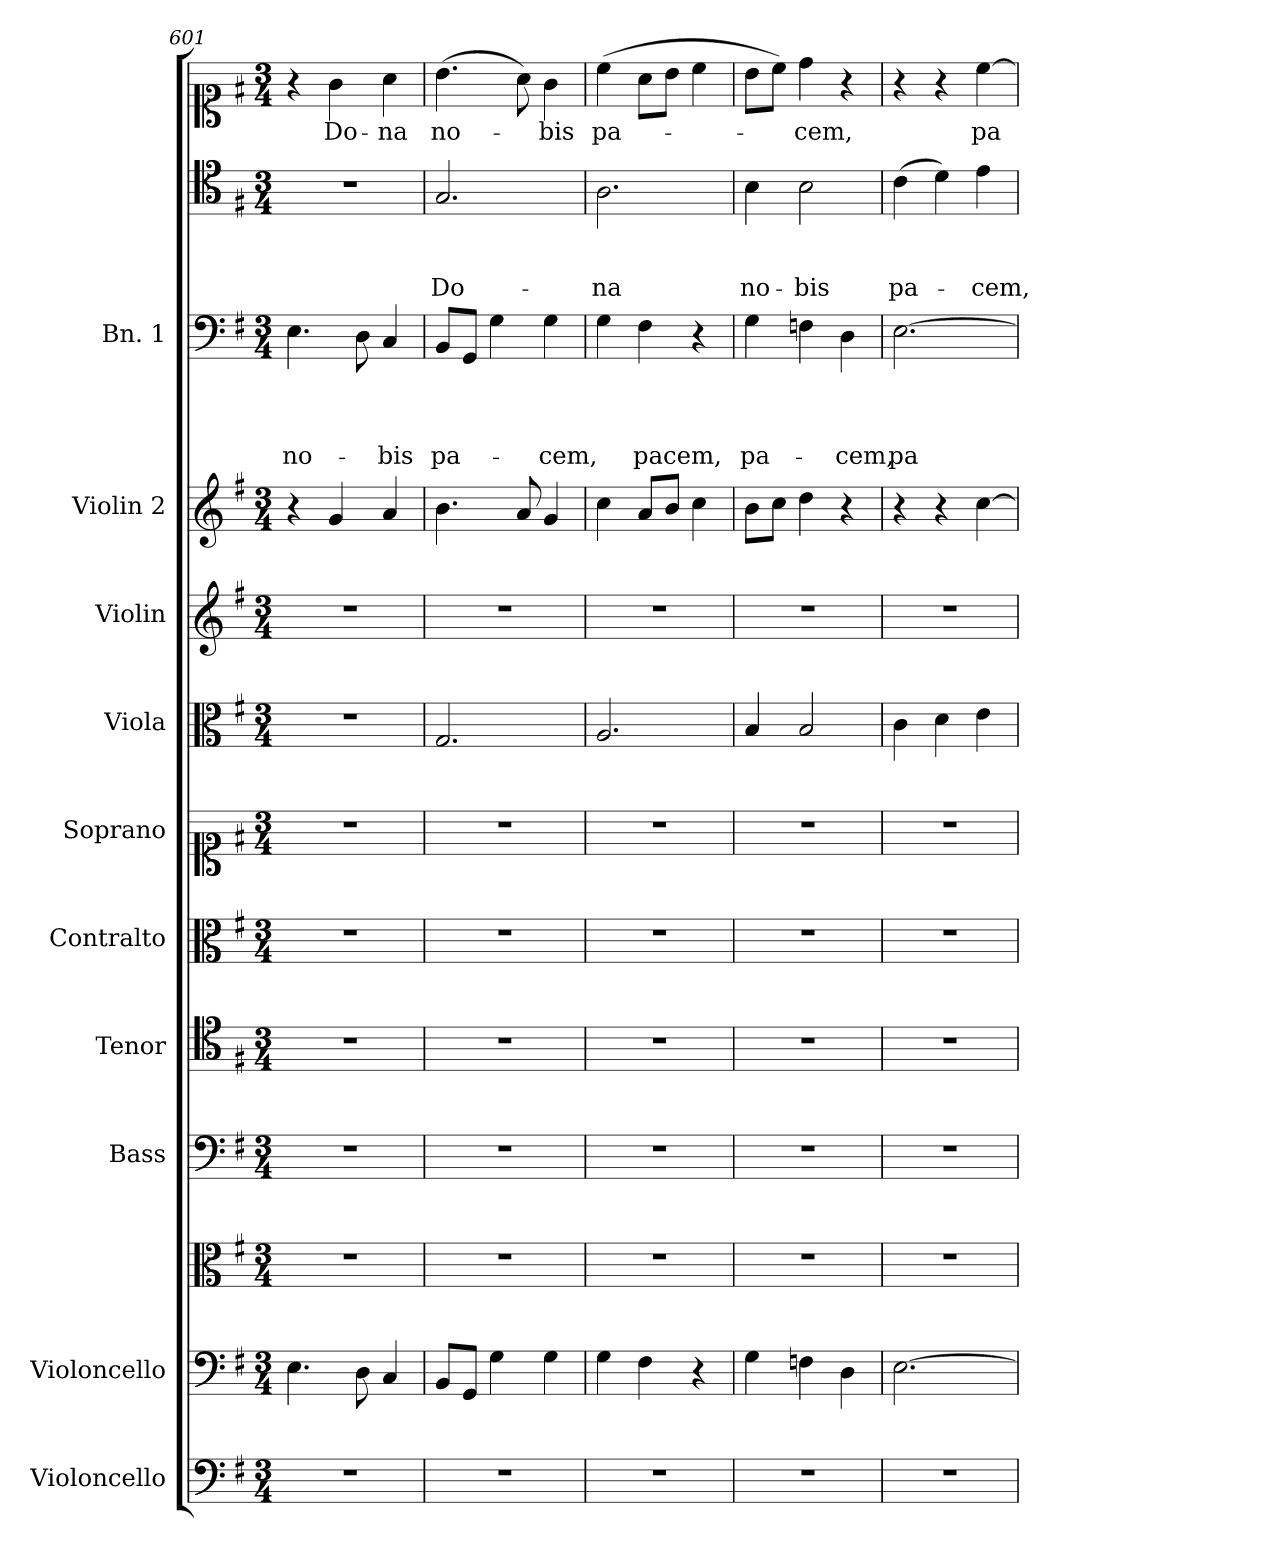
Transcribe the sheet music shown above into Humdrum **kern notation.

**kern	**kern	**kern	**kern	**kern	**kern	**kern	**kern	**kern	**kern	**kern	**text	**text	**text	**text	**kern	**text	**text	**text	**kern	**text
*part13	*part12	*part11	*part10	*part9	*part8	*part7	*part6	*part5	*part4	*part3	*part3	*part3	*part3	*part3	*part2	*part2	*part2	*part2	*part1	*part1
*staff13	*staff12	*staff11	*staff10	*staff9	*staff8	*staff7	*staff6	*staff5	*staff4	*staff3	*staff3	*staff3	*staff3	*staff3	*staff2	*staff2	*staff2	*staff2	*staff1	*staff1
*I"Violoncello	*I"Violoncello	*	*I"Bass	*I"Tenor	*I"Contralto	*I"Soprano	*I"Viola	*I"Violin	*I"Violin 2	*I"Bn. 1	*	*	*	*	*	*	*	*	*	*
*	*	*	*I'Bs.	*I'Ten.	*	*I'Sop.	*I'Vla.	*I'Vln.	*I'Vln. 2	*I'Bn. 1	*	*	*	*	*	*	*	*	*	*
!!LO:PB:g=z
*clefF4	*clefF4	*clefC3	*clefF4	*clefC4	*clefC3	*clefC1	*clefC3	*clefG2	*clefG2	*clefF4	*	*	*	*	*clefC4	*	*	*	*clefC1	*
*	*	*	*	*ITrd7c12	*	*	*	*	*	*	*	*	*	*	*	*	*	*	*	*
*k[f#]	*k[f#]	*k[f#]	*k[f#]	*k[f#]	*k[f#]	*k[f#]	*k[f#]	*k[f#]	*k[f#]	*k[f#]	*	*	*	*	*k[f#]	*	*	*	*k[f#]	*
*G:	*G:	*G:	*G:	*G:	*G:	*G:	*G:	*G:	*G:	*G:	*	*	*	*	*G:	*	*	*	*G:	*
*M3/4	*M3/4	*M3/4	*M3/4	*M3/4	*M3/4	*M3/4	*M3/4	*M3/4	*M3/4	*M3/4	*	*	*	*	*M3/4	*	*	*	*M3/4	*
=601	=601	=601	=601	=601	=601	=601	=601	=601	=601	=601	=601	=601	=601	=601	=601	=601	=601	=601	=601	=601
!	!	!LO:N:vis=1	!	!	!	!	!LO:N:vis=1	!LO:N:vis=1	!	!	!	!	!	!LO:LY:b	!LO:N:vis=1	!	!	!	!	!
2.r	4.E\	2.re	2.r	2.r	2.r	2.r	2.re	2.rdd	4r	4.E\	.	.	.	no-	2.rc	.	.	.	4r	.
!	!	!	!	!	!	!	!	!	!	!	!	!	!	!	!	!	!	!	!	!LO:LY:b
.	.	.	.	.	.	.	.	.	4g/	.	.	.	.	.	.	.	.	.	4g\	Do-
.	8D\	.	.	.	.	.	.	.	.	8D\	.	.	.	.	.	.	.	.	.	.
!	!	!	!	!	!	!	!	!	!	!	!	!	!	!LO:LY:b	!	!	!	!	!	!LO:LY:b
.	4C/	.	.	.	.	.	.	.	4a/	4C/	.	.	.	-bis	.	.	.	.	4a\	-na
=602	=602	=602	=602	=602	=602	=602	=602	=602	=602	=602	=602	=602	=602	=602	=602	=602	=602	=602	=602	=602
!	!	!LO:N:vis=1	!	!	!	!	!	!LO:N:vis=1	!	!	!	!	!	!LO:LY:b	!	!	!	!LO:LY:b	!	!LO:LY:b
2.r	8BB/L	2.re	2.r	2.r	2.r	2.r	2.G/	2.rdd	4.b\	8BB/L	.	.	.	pa-	2.G/	.	.	Do-	(>4.b\	no-
.	8GG/J	.	.	.	.	.	.	.	.	8GG/J	.	.	.	.	.	.	.	.	.	.
.	4G\	.	.	.	.	.	.	.	.	4G\	.	.	.	.	.	.	.	.	.	.
.	.	.	.	.	.	.	.	.	8a/	.	.	.	.	.	.	.	.	.	8a\)	.
!	!	!	!	!	!	!	!	!	!	!	!	!	!	!LO:LY:b	!	!	!	!	!	!LO:LY:b
.	4G\	.	.	.	.	.	.	.	4g/	4G\	.	.	.	-cem,	.	.	.	.	4g\	-bis
=603	=603	=603	=603	=603	=603	=603	=603	=603	=603	=603	=603	=603	=603	=603	=603	=603	=603	=603	=603	=603
!	!	!LO:N:vis=1	!	!	!	!	!	!LO:N:vis=1	!	!	!	!	!	!	!	!	!	!LO:LY:b	!	!LO:LY:b
2.r	4G\	2.re	2.r	2.r	2.r	2.r	2.A/	2.rdd	4cc\	4G\	.	.	.	.	2.A\	.	.	-na	(>4cc\	pa-
!	!	!	!	!	!	!	!	!	!	!	!	!	!	!LO:LY:b	!	!	!	!	!	!
.	4F#\	.	.	.	.	.	.	.	8a/L	4F#\	.	.	.	pa­cem,	.	.	.	.	8a\L	.
.	.	.	.	.	.	.	.	.	8b/J	.	.	.	.	.	.	.	.	.	8b\J	.
.	4r	.	.	.	.	.	.	.	4cc\	4r	.	.	.	.	.	.	.	.	4cc\	.
=604	=604	=604	=604	=604	=604	=604	=604	=604	=604	=604	=604	=604	=604	=604	=604	=604	=604	=604	=604	=604
!	!	!LO:N:vis=1	!	!	!	!	!	!LO:N:vis=1	!	!	!	!	!	!LO:LY:b	!	!	!	!LO:LY:b	!	!
2.r	4G\	2.re	2.r	2.r	2.r	2.r	4B/	2.rdd	8b\L	4G\	.	.	.	pa-	4B\	.	.	no-	8b\L	.
.	.	.	.	.	.	.	.	.	8cc\J	.	.	.	.	.	.	.	.	.	8cc\J)	.
!	!	!	!	!	!	!	!	!	!	!	!	!	!	!	!	!	!	!LO:LY:b	!	!LO:LY:b
.	4Fn\	.	.	.	.	.	2B/	.	4dd\	4Fn\	.	.	.	.	2B\	.	.	-bis	4dd\	-cem,
!	!	!	!	!	!	!	!	!	!	!	!	!	!	!LO:LY:b	!	!	!	!	!	!
.	4D\	.	.	.	.	.	.	.	4r	4D\	.	.	.	-cem,	.	.	.	.	4r	.
=605	=605	=605	=605	=605	=605	=605	=605	=605	=605	=605	=605	=605	=605	=605	=605	=605	=605	=605	=605	=605
!	!	!LO:N:vis=1	!	!	!	!	!	!LO:N:vis=1	!	!	!	!	!	!LO:LY:b	!	!	!	!LO:LY:b	!	!
2.r	[>2.E\	2.re	2.r	2.r	2.r	2.r	4c\	2.rdd	4r	[>2.E\	.	.	.	pa-	(>4c\	.	.	pa-	4r	.
.	.	.	.	.	.	.	4d\	.	4r	.	.	.	.	.	4d\)	.	.	.	4r	.
!	!	!	!	!	!	!	!	!	!	!	!	!	!	!	!	!	!	!LO:LY:b	!	!LO:LY:b
.	.	.	.	.	.	.	4e\	.	[>4cc\	.	.	.	.	.	4e\	.	.	-cem,	[>4cc\	pa-
=	=	=	=	=	=	=	=	=	=	=	=	=	=	=	=	=	=	=	=	=
*-	*-	*-	*-	*-	*-	*-	*-	*-	*-	*-	*-	*-	*-	*-	*-	*-	*-	*-	*-	*-
